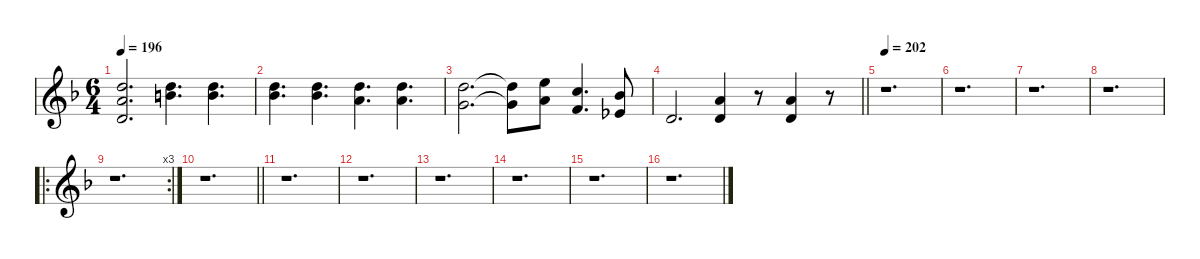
\defaultSystemsLayout 4
\hideDynamics
\bracketExtendMode nobrackets
\singleTrackTrackNamePolicy hidden
\multiTrackTrackNamePolicy hidden
\firstSystemTrackNameMode fullname
\firstSystemTrackNameOrientation horizontal
\otherSystemsTrackNameOrientation horizontal
\track ("Piano 2" "Piano 2") {defaultSystemsLayout 8 instrument rockorgan}
\staff {score}
\tuning (E4 A3 F3 D3 A2 D2)
\ts (6 4)
\tempo 196
\clef g2
\ks dminor
(10.1{t acc forcenatural} 12.2{t acc forcenatural} 9.3{t acc forcenatural}).2{d dy f beam Up} (17.2{acc forcenatural} 18.3{acc forcenatural}).4{d beam Down} (17.2{acc forcenatural} 18.3{acc forcenatural}).4{d beam Down} |
(17.2{acc forcenatural} 17.3{acc b}).4{d beam Down} (17.2{acc forcenatural} 17.3{acc b}).4{d beam Down} (17.2{acc forcenatural} 16.3{acc forcenatural}).4{d beam Down} (17.2{acc forcenatural} 16.3{acc forcenatural}).4{d beam Down} |
(17.2{acc forcenatural} 14.3{acc forcenatural}).2{d beam Down} (17.2{t acc forcenatural} 14.3{t acc forcenatural}).8{beam Down} (19.2{acc forcenatural} 16.3{acc forcenatural}).8{beam Down} (15.2{acc forcenatural} 12.3{acc forcenatural}).4{d beam Up} (13.2{acc b} 10.3{acc b}).8{beam Up} |
\barLineRight lightlight
9.3{acc forcenatural}.2{d beam Up} (12.2{acc forcenatural} 9.3{acc forcenatural}).4{beam Up} r.8{beam Up} (12.2{acc forcenatural} 9.3{acc forcenatural}).4{beam Up} r.8{beam Up} |
\tempo 202
r.1{d beam Down} |
r.1{d beam Down} |
r.1{d beam Down} |
r.1{d beam Down} |
\ro
\rc 3
r.1{d beam Down} |
\barLineRight lightlight
r.1{d beam Down} |
r.1{d beam Down} |
r.1{d beam Down} |
r.1{d beam Down} |
r.1{d beam Down} |
r.1{d beam Down} |
r.1{d beam Down}
